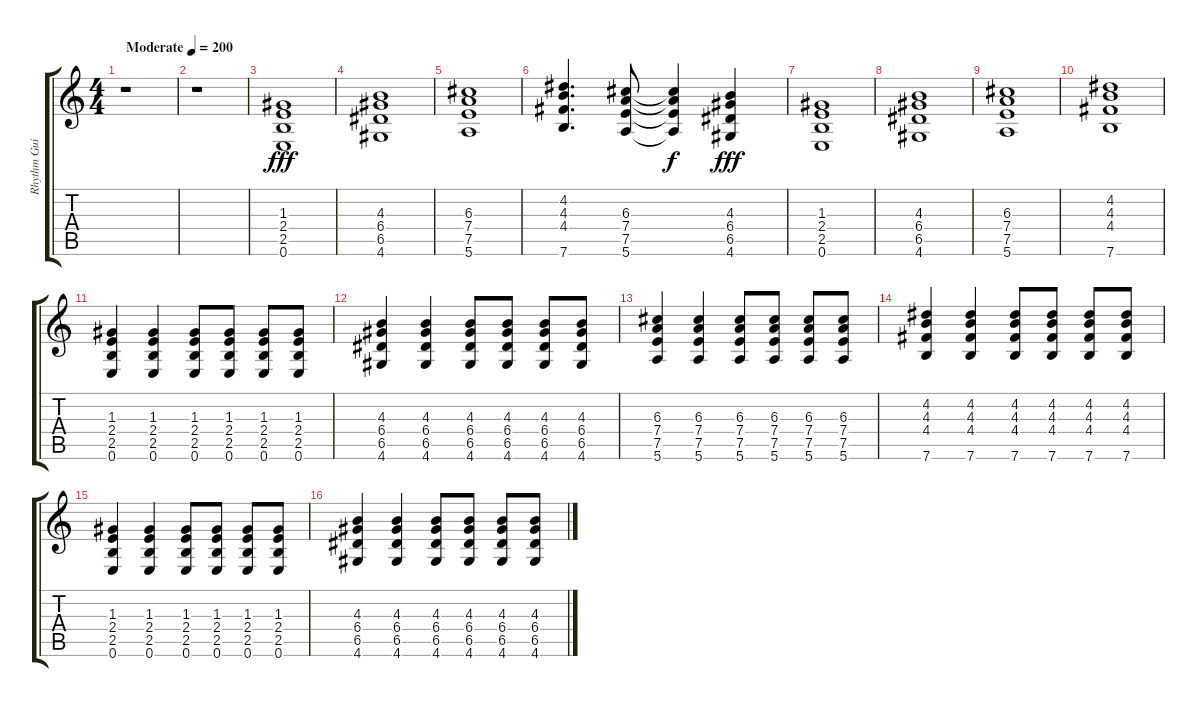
\track ("Rhythm Guitar" "Rhythm Gui") {instrument distortionguitar}
\staff {score tabs}
\tuning (E4 B3 G3 D3 A2 E2) {hide}
\ts (4 4)
\tempo (200 "Moderate")
\clef g2
\ks c
r.1{dy fff instrument distortionguitar} |
r.1 |
(1.3 2.4 2.5 0.6).1 |
(4.3 6.4 6.5 4.6).1 |
(6.3 7.4 7.5 5.6).1 |
(4.2 4.3 4.4 7.6).4{d} (6.3 7.4 7.5 5.6).8 (6.3{t} 7.4{t} 7.5{t} 5.6{t}).4{dy f} (4.3 6.4 6.5 4.6).4{dy fff} |
(1.3 2.4 2.5 0.6).1 |
(4.3 6.4 6.5 4.6).1 |
(6.3 7.4 7.5 5.6).1 |
(4.2 4.3 4.4 7.6).1 |
(1.3 2.4 2.5 0.6).4 (1.3 2.4 2.5 0.6).4 (1.3 2.4 2.5 0.6).8 (1.3 2.4 2.5 0.6).8 (1.3 2.4 2.5 0.6).8 (1.3 2.4 2.5 0.6).8 |
(4.3 6.4 6.5 4.6).4 (4.3 6.4 6.5 4.6).4 (4.3 6.4 6.5 4.6).8 (4.3 6.4 6.5 4.6).8 (4.3 6.4 6.5 4.6).8 (4.3 6.4 6.5 4.6).8 |
(6.3 7.4 7.5 5.6).4 (6.3 7.4 7.5 5.6).4 (6.3 7.4 7.5 5.6).8 (6.3 7.4 7.5 5.6).8 (6.3 7.4 7.5 5.6).8 (6.3 7.4 7.5 5.6).8 |
(4.2 4.3 4.4 7.6).4 (4.2 4.3 4.4 7.6).4 (4.2 4.3 4.4 7.6).8 (4.2 4.3 4.4 7.6).8 (4.2 4.3 4.4 7.6).8 (4.2 4.3 4.4 7.6).8 |
(1.3 2.4 2.5 0.6).4 (1.3 2.4 2.5 0.6).4 (1.3 2.4 2.5 0.6).8 (1.3 2.4 2.5 0.6).8 (1.3 2.4 2.5 0.6).8 (1.3 2.4 2.5 0.6).8 |
(4.3 6.4 6.5 4.6).4 (4.3 6.4 6.5 4.6).4 (4.3 6.4 6.5 4.6).8 (4.3 6.4 6.5 4.6).8 (4.3 6.4 6.5 4.6).8 (4.3 6.4 6.5 4.6).8
